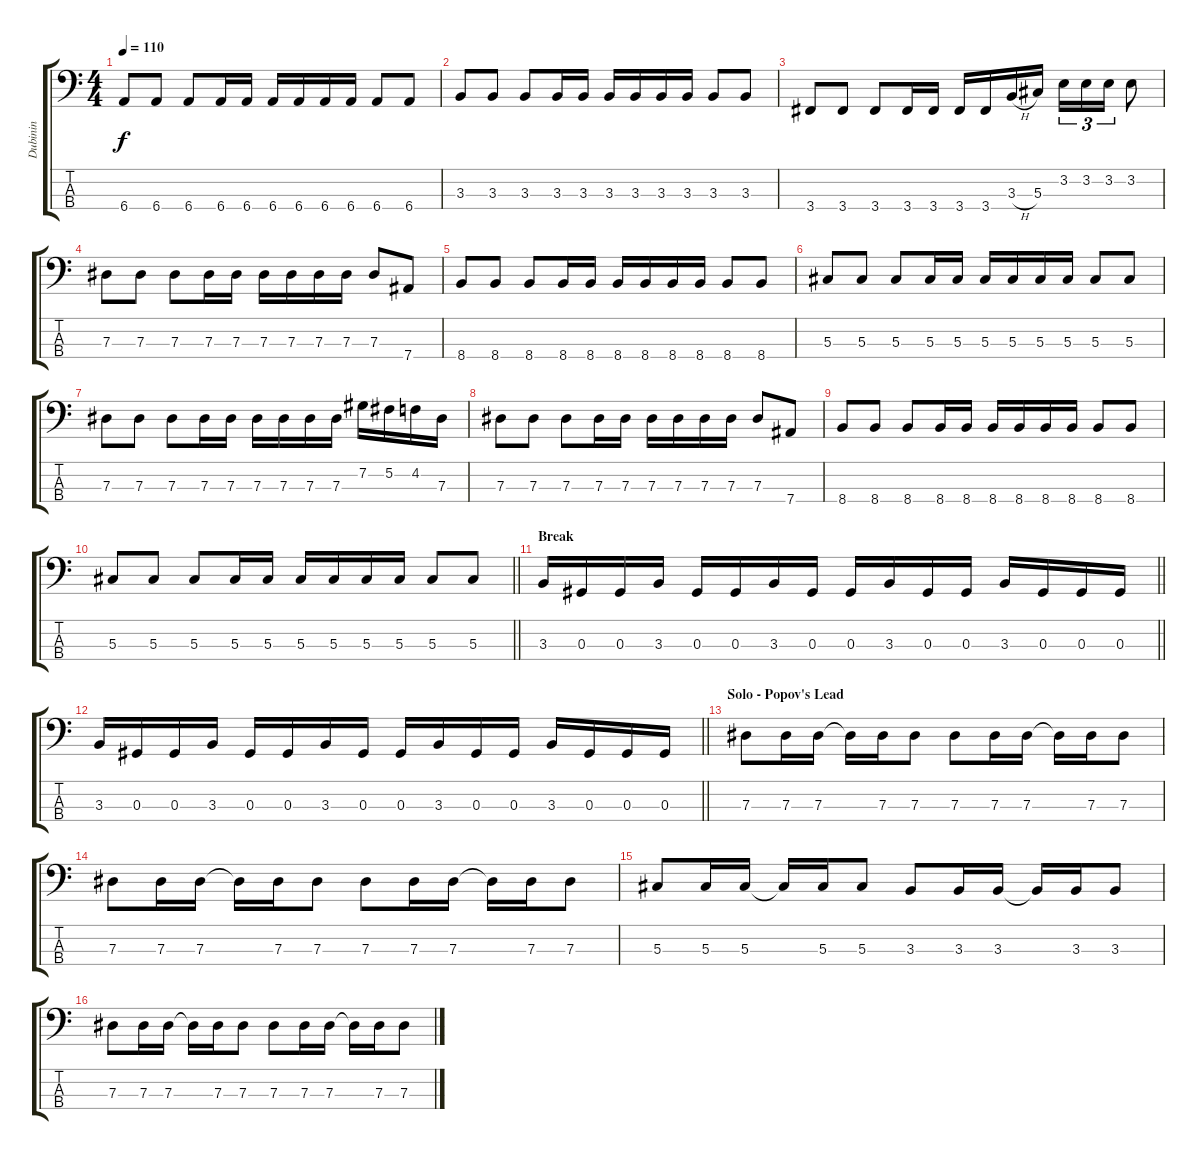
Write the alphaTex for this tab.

\track ("Dubinin" "Dubinin") {instrument electricbassfinger}
\staff {score tabs}
\tuning (Gb2 Db2 Ab1 Eb1) {hide}
\ts (4 4)
\tempo 110
\clef f4
\ks c
6.4.8{dy f} 6.4.8 6.4.8 6.4.16 6.4.16 6.4.16 6.4.16 6.4.16 6.4.16 6.4.8 6.4.8 |
3.3.8 3.3.8 3.3.8 3.3.16 3.3.16 3.3.16 3.3.16 3.3.16 3.3.16 3.3.8 3.3.8 |
3.4.8 3.4.8 3.4.8 3.4.16 3.4.16 3.4.16 3.4.16 3.3{h}.16 5.3.16 3.2.16{tu (3 2)} 3.2.16{tu (3 2)} 3.2.16{tu (3 2)} 3.2.8 |
7.3.8 7.3.8 7.3.8 7.3.16 7.3.16 7.3.16 7.3.16 7.3.16 7.3.16 7.3.8 7.4.8 |
8.4.8 8.4.8 8.4.8 8.4.16 8.4.16 8.4.16 8.4.16 8.4.16 8.4.16 8.4.8 8.4.8 |
5.3.8 5.3.8 5.3.8 5.3.16 5.3.16 5.3.16 5.3.16 5.3.16 5.3.16 5.3.8 5.3.8 |
7.3.8 7.3.8 7.3.8 7.3.16 7.3.16 7.3.16 7.3.16 7.3.16 7.3.16 7.2.16 5.2.16 4.2.16 7.3.16 |
7.3.8 7.3.8 7.3.8 7.3.16 7.3.16 7.3.16 7.3.16 7.3.16 7.3.16 7.3.8 7.4.8 |
8.4.8 8.4.8 8.4.8 8.4.16 8.4.16 8.4.16 8.4.16 8.4.16 8.4.16 8.4.8 8.4.8 |
\barLineRight lightlight
5.3.8 5.3.8 5.3.8 5.3.16 5.3.16 5.3.16 5.3.16 5.3.16 5.3.16 5.3.8 5.3.8 |
\section ("" "Break")
\barLineRight lightlight
3.3.16 0.3.16 0.3.16 3.3.16 0.3.16 0.3.16 3.3.16 0.3.16 0.3.16 3.3.16 0.3.16 0.3.16 3.3.16 0.3.16 0.3.16 0.3.16 |
\barLineRight lightlight
3.3.16 0.3.16 0.3.16 3.3.16 0.3.16 0.3.16 3.3.16 0.3.16 0.3.16 3.3.16 0.3.16 0.3.16 3.3.16 0.3.16 0.3.16 0.3.16 |
\section ("" "Solo - Popov's Lead")
7.3.8 7.3.16 7.3.16 7.3{t}.16 7.3.16 7.3.8 7.3.8 7.3.16 7.3.16 7.3{t}.16 7.3.16 7.3.8 |
7.3.8 7.3.16 7.3.16 7.3{t}.16 7.3.16 7.3.8 7.3.8 7.3.16 7.3.16 7.3{t}.16 7.3.16 7.3.8 |
5.3.8 5.3.16 5.3.16 5.3{t}.16 5.3.16 5.3.8 3.3.8 3.3.16 3.3.16 3.3{t}.16 3.3.16 3.3.8 |
7.3.8 7.3.16 7.3.16 7.3{t}.16 7.3.16 7.3.8 7.3.8 7.3.16 7.3.16 7.3{t}.16 7.3.16 7.3.8
